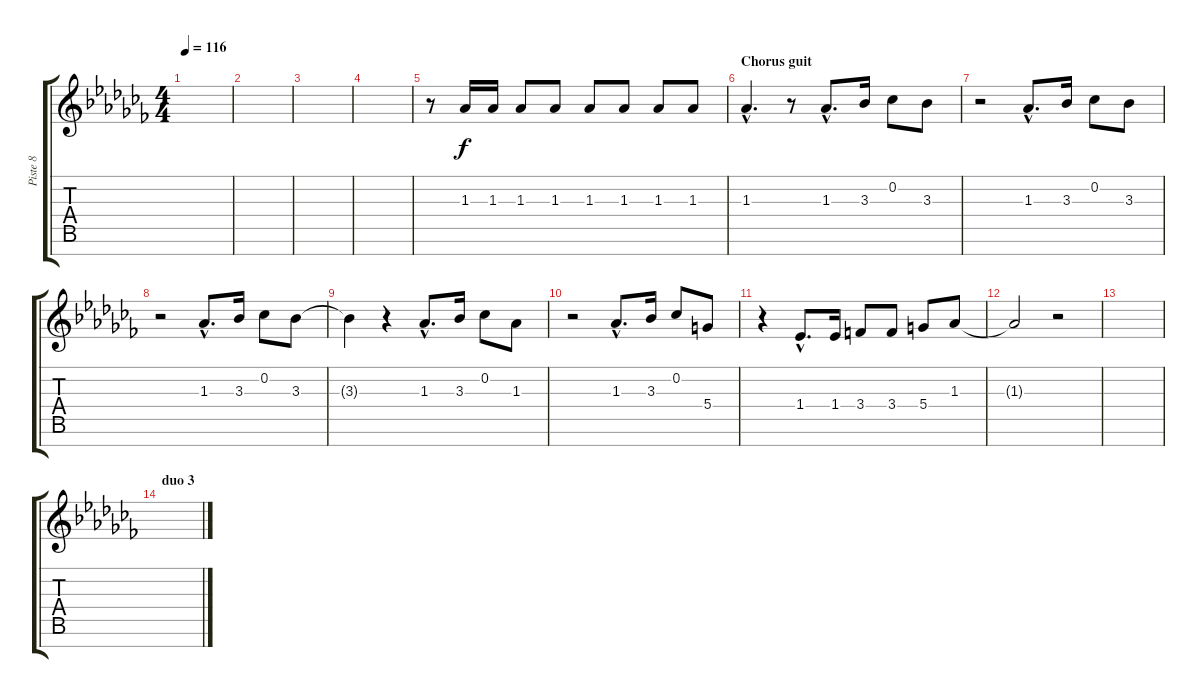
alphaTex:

\track ("Piste 8" "Piste 8") {instrument overdrivenguitar}
\staff {score tabs}
\tuning (E4 B3 G3 D3 A2 E2 B1) {hide}
\ts (4 4)
\tempo 116
\clef g2
\ks abminor
|
|
|
|
r.8 1.3.16 1.3.16 1.3.8 1.3.8 1.3.8 1.3.8 1.3.8 1.3.8 |
\section ("" "Chorus guit")
1.3{hac}.4{d} r.8 1.3{hac}.8{d} 3.3.16 0.2.8 3.3.8 |
r.2 1.3{hac}.8{d} 3.3.16 0.2.8 3.3.8 |
r.2 1.3{hac}.8{d} 3.3.16 0.2.8 3.3.8 |
3.3{t}.4 r.4 1.3{hac}.8{d} 3.3.16 0.2.8 1.3.8 |
r.2 1.3{hac}.8{d} 3.3.16 0.2.8 5.4.8 |
r.4 1.4{hac}.8{d} 1.4.16 3.4.8 3.4.8 5.4.8 1.3.8 |
1.3{t}.2 r.2 |
|
\section ("" "duo 3")
